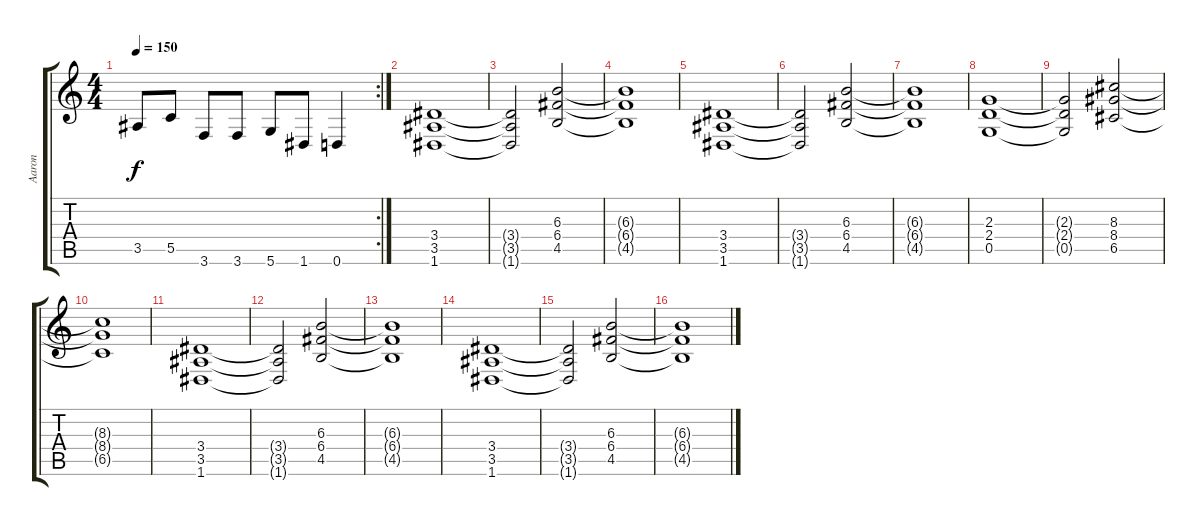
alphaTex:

\track ("Aaron" "Aaron") {instrument distortionguitar}
\staff {score tabs}
\tuning (D4 A3 F3 C3 G2 D2) {hide}
\rc 2
\ts (4 4)
\tempo 150
\clef g2
\ks c
3.5.8{dy f} 5.5.8 3.6.8 3.6.8 5.6.8 1.6.8 0.6.4 |
(3.4 3.5 1.6).1 |
(3.4{t} 3.5{t} 1.6{t}).2 (6.3 6.4 4.5).2 |
(6.3{t} 6.4{t} 4.5{t}).1 |
(3.4 3.5 1.6).1 |
(3.4{t} 3.5{t} 1.6{t}).2 (6.3 6.4 4.5).2 |
(6.3{t} 6.4{t} 4.5{t}).1 |
(2.3 2.4 0.5).1 |
(2.3{t} 2.4{t} 0.5{t}).2 (8.3 8.4 6.5).2 |
(8.3{t} 8.4{t} 6.5{t}).1 |
(3.4 3.5 1.6).1 |
(3.4{t} 3.5{t} 1.6{t}).2 (6.3 6.4 4.5).2 |
(6.3{t} 6.4{t} 4.5{t}).1 |
(3.4 3.5 1.6).1 |
(3.4{t} 3.5{t} 1.6{t}).2 (6.3 6.4 4.5).2 |
(6.3{t} 6.4{t} 4.5{t}).1
